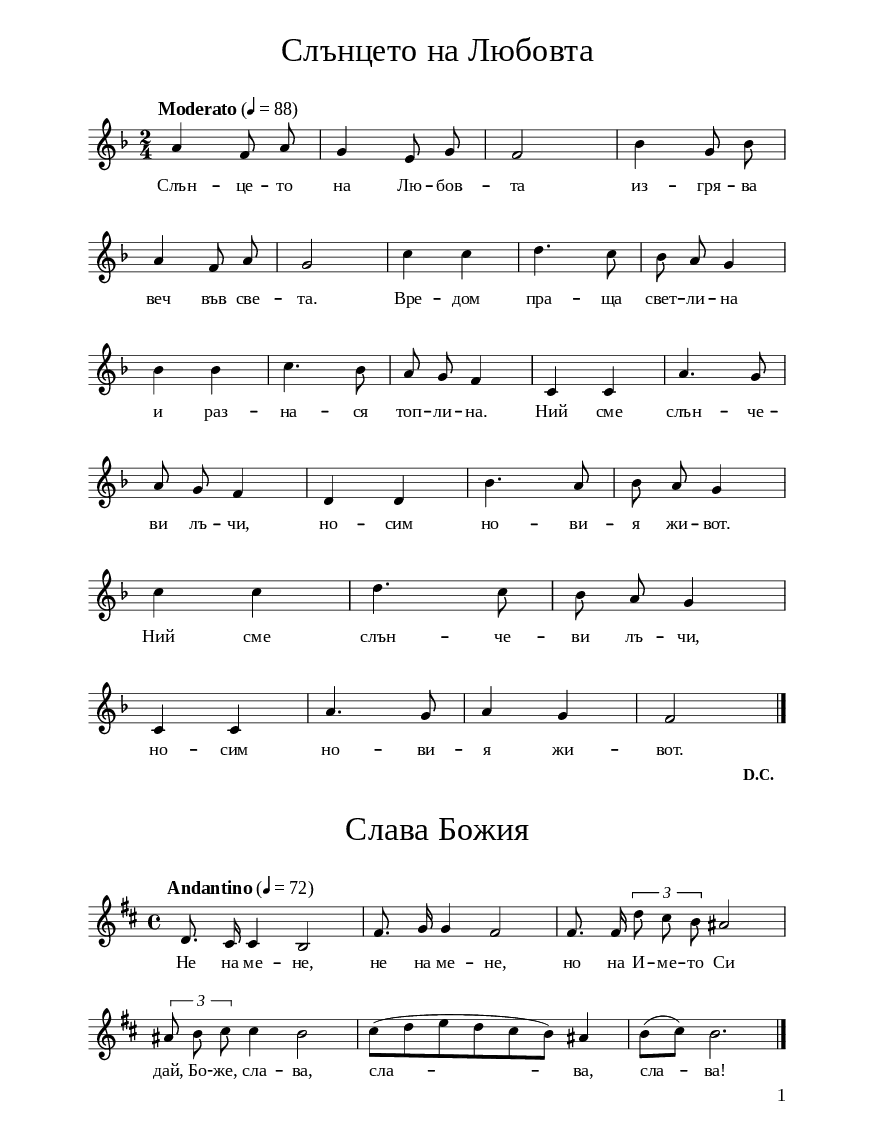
\version "2.24.3"

% include paper part and global functions
\include "include/globals.ily"

\bookpart {
  \label #'ref055_1
  \tocItem \markup "Слънцето на Любовта"
  \include "include/bookpart-paper.ily"
  \score {
    \include "include/score-layout.ily"

    \new Voice \absolute  {
      \clef treble
      \key f \major
      \time 2/4
      \tempoFunc "Moderato" 4 "88"
      \autoBeamOff
      a'4 f'8 a' | g'4 e'8 g' | f'2 | bes'4 g'8 bes' \break | a'4 f'8 a' | g'2  |
      c''4 c'' | d''4. c''8 | bes'8 a' g'4 \break | bes'4 bes'  | c''4. bes'8 | a'8 g' f'4  |
      c'4 c' | a'4. g'8 | \break a'8 g' f'4 |   d'4 d' | bes'4. a'8 | bes'8 a' g'4 | \break
      c''4 c'' | d''4. c''8 |  bes'8 a' g'4 | \break c'4 c' | a'4. g'8 | a'4 g' | f'2 |\break \bar "|."
    }

    \addlyrics {
      Слън -- це -- то на Лю -- бов -- та из -- гря -- ва веч във све -- та.
      Вре -- дом пра -- ща свет -- ли -- на и раз -- на -- ся топ -- ли -- на.
      Ний сме слън -- че -- ви лъ -- чи, но -- сим но -- ви -- я жи -- вот.
      Ний сме слън -- че -- ви лъ -- чи, но -- сим но -- ви -- я жи -- вот.
    }

    \header {
      title = \titleFunc "Слънцето на Любовта" "Slănceto na Ljubovta"
    }

    \midi{}

  } % score

  \markup \dc-one "D.C."

  \label #'ref053
  \tocItem \markup "Слава Божия"
  \include "include/bookpart-paper.ily"
  \score {
    \include "include/score-layout.ily"

    \new Voice \absolute  {
      \clef treble
      \key b \minor
      \time 4/4
      \tempoFunc "Andantino" 4 "72"
      \autoBeamOff

      d'8. cis'16 cis'4 b2 | fis'8. g'16 g'4 fis'2 | fis'8. fis'16 \tupletUp \tuplet 3/2 {  d''8 cis'' b'8 } ais'2 | \break
      \times 2/3  { ais'8 b' cis''8 } cis''4 b'2 | cis''8 [( d'' e'' d'' cis'' b' )] ais'4 | b'8 [( cis'' )] b'2. \bar "|."
    }

    \addlyrics {
      Не на ме -- не, не на ме -- не, но на И -- ме -- то Си
      дай, Бо -- же, сла -- ва, сла -- ва, сла -- ва!
    }

    \header {
      title = \titleFunc "Слава Божия" "Slava Božija"
    }

    \midi{}

  } % score


} % bookpart
